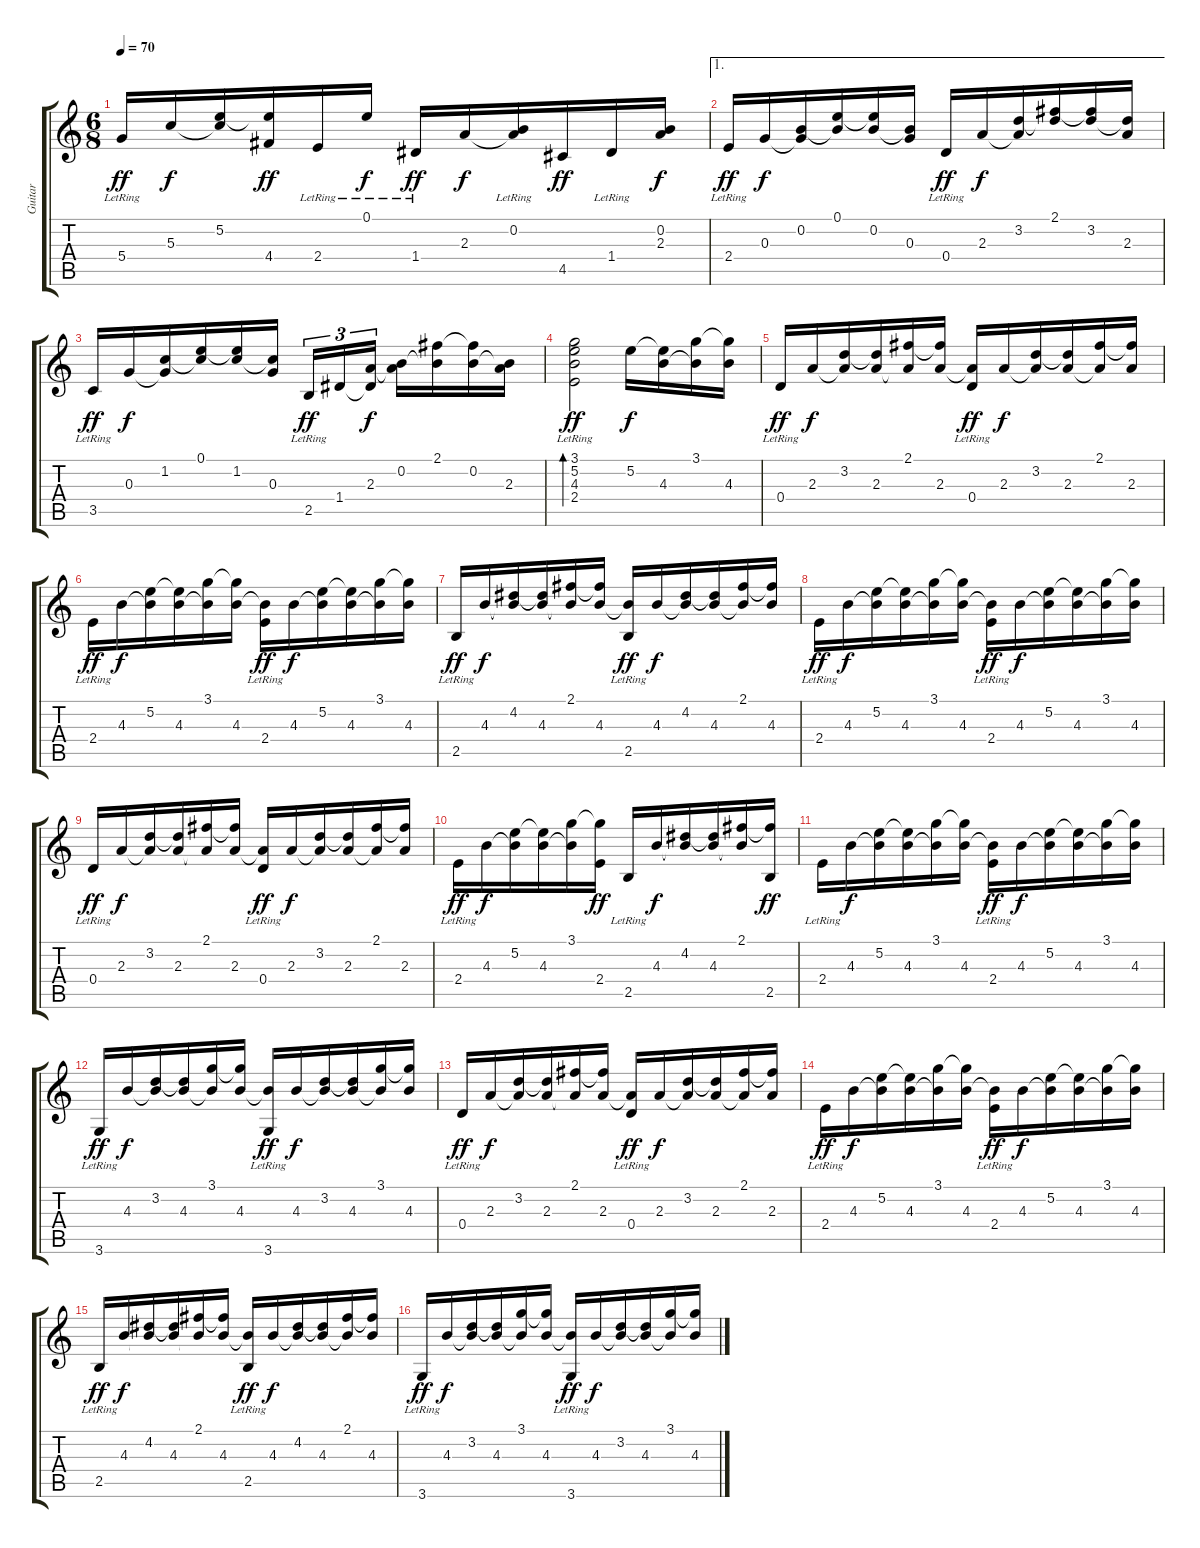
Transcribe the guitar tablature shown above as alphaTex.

\track ("Guitar" "Guitar") {instrument acousticguitarnylon}
\staff {score tabs}
\tuning (E4 B3 G3 D3 A2 E2) {hide}
\ts (6 8)
\tempo 70
\clef g2
\ks c
5.4{lr}.16{dy ff} 5.3.16{dy f} (5.2 5.3{t}).16 (5.2{t} 4.4).16{dy ff} 2.4{lr}.16 0.1{lr}.16{dy f} 1.4{lr}.16{dy ff} 2.3.16{dy f} (0.2{lr} 2.3{t}).16 4.5.16{dy ff} 1.4{lr}.16 (0.2 2.3).16{dy f} |
\ae 1
2.4{lr}.16{dy ff} 0.3.16{dy f} (0.2 0.3{t}).16 (0.1 0.2{t}).16 (0.1{t} 0.2).16 (0.2{t} 0.3).16 0.4{lr}.16{dy ff} 2.3.16{dy f} (3.2 2.3{t}).16 (2.1 3.2{t}).16 (2.1{t} 3.2).16 (3.2{t} 2.3).16 |
3.5{lr}.16{dy ff} 0.3.16{dy f} (1.2 0.3{t}).16 (0.1 1.2{t}).16 (0.1{t} 1.2).16 (1.2{t} 0.3).16 2.5{lr}.16{tu (3 2) dy ff} 1.4.16{tu (3 2)} (2.3 1.4{t}).16{tu (3 2) dy f} (0.2 2.3{t}).16 (2.1 0.2{t}).16 (2.1{t} 0.2).16 (0.2{t} 2.3).16 |
(3.1 5.2 4.3 2.4{lr}).2{bd 120 dy ff} 5.2.16{dy f} (5.2{t} 4.3).16 (3.1 4.3{t}).16 (3.1{t} 4.3).16 |
0.4{lr}.16{dy ff} 2.3.16{dy f} (3.2 2.3{t}).16 (3.2{t} 2.3).16 (2.1 2.3{t}).16 (2.1{t} 2.3).16 (2.3{t} 0.4{lr}).16{dy ff} 2.3.16{dy f} (3.2 2.3{t}).16 (3.2{t} 2.3).16 (2.1 2.3{t}).16 (2.1{t} 2.3).16 |
2.4{lr}.16{dy ff} 4.3.16{dy f} (5.2 4.3{t}).16 (5.2{t} 4.3).16 (3.1 4.3{t}).16 (3.1{t} 4.3).16 (4.3{t} 2.4{lr}).16{dy ff} 4.3.16{dy f} (5.2 4.3{t}).16 (5.2{t} 4.3).16 (3.1 4.3{t}).16 (3.1{t} 4.3).16 |
2.5{lr}.16{dy ff} 4.3.16{dy f} (4.2 4.3{t}).16 (4.2{t} 4.3).16 (2.1 4.3{t}).16 (2.1{t} 4.3).16 (4.3{t} 2.5{lr}).16{dy ff} 4.3.16{dy f} (4.2 4.3{t}).16 (4.2{t} 4.3).16 (2.1 4.3{t}).16 (2.1{t} 4.3).16 |
2.4{lr}.16{dy ff} 4.3.16{dy f} (5.2 4.3{t}).16 (5.2{t} 4.3).16 (3.1 4.3{t}).16 (3.1{t} 4.3).16 (4.3{t} 2.4{lr}).16{dy ff} 4.3.16{dy f} (5.2 4.3{t}).16 (5.2{t} 4.3).16 (3.1 4.3{t}).16 (3.1{t} 4.3).16 |
0.4{lr}.16{dy ff} 2.3.16{dy f} (3.2 2.3{t}).16 (3.2{t} 2.3).16 (2.1 2.3{t}).16 (2.1{t} 2.3).16 (2.3{t} 0.4{lr}).16{dy ff} 2.3.16{dy f} (3.2 2.3{t}).16 (3.2{t} 2.3).16 (2.1 2.3{t}).16 (2.1{t} 2.3).16 |
2.4{lr}.16{dy ff} 4.3.16{dy f} (5.2 4.3{t}).16 (5.2{t} 4.3).16 (3.1 4.3{t}).16 (3.1{t} 2.4).16{dy ff} 2.5{lr}.16 4.3.16{dy f} (4.2 4.3{t}).16 (4.2{t} 4.3).16 (2.1 4.3{t}).16 (2.1{t} 2.5).16{dy ff} |
2.4{lr}.16 4.3.16{dy f} (5.2 4.3{t}).16 (5.2{t} 4.3).16 (3.1 4.3{t}).16 (3.1{t} 4.3).16 (4.3{t} 2.4{lr}).16{dy ff} 4.3.16{dy f} (5.2 4.3{t}).16 (5.2{t} 4.3).16 (3.1 4.3{t}).16 (3.1{t} 4.3).16 |
3.6{lr}.16{dy ff} 4.3.16{dy f} (3.2 4.3{t}).16 (3.2{t} 4.3).16 (3.1 4.3{t}).16 (3.1{t} 4.3).16 (4.3{t} 3.6{lr}).16{dy ff} 4.3.16{dy f} (3.2 4.3{t}).16 (3.2{t} 4.3).16 (3.1 4.3{t}).16 (3.1{t} 4.3).16 |
0.4{lr}.16{dy ff} 2.3.16{dy f} (3.2 2.3{t}).16 (3.2{t} 2.3).16 (2.1 2.3{t}).16 (2.1{t} 2.3).16 (2.3{t} 0.4{lr}).16{dy ff} 2.3.16{dy f} (3.2 2.3{t}).16 (3.2{t} 2.3).16 (2.1 2.3{t}).16 (2.1{t} 2.3).16 |
2.4{lr}.16{dy ff} 4.3.16{dy f} (5.2 4.3{t}).16 (5.2{t} 4.3).16 (3.1 4.3{t}).16 (3.1{t} 4.3).16 (4.3{t} 2.4{lr}).16{dy ff} 4.3.16{dy f} (5.2 4.3{t}).16 (5.2{t} 4.3).16 (3.1 4.3{t}).16 (3.1{t} 4.3).16 |
2.5{lr}.16{dy ff} 4.3.16{dy f} (4.2 4.3{t}).16 (4.2{t} 4.3).16 (2.1 4.3{t}).16 (2.1{t} 4.3).16 (4.3{t} 2.5{lr}).16{dy ff} 4.3.16{dy f} (4.2 4.3{t}).16 (4.2{t} 4.3).16 (2.1 4.3{t}).16 (2.1{t} 4.3).16 |
3.6{lr}.16{dy ff} 4.3.16{dy f} (3.2 4.3{t}).16 (3.2{t} 4.3).16 (3.1 4.3{t}).16 (3.1{t} 4.3).16 (4.3{t} 3.6{lr}).16{dy ff} 4.3.16{dy f} (3.2 4.3{t}).16 (3.2{t} 4.3).16 (3.1 4.3{t}).16 (3.1{t} 4.3).16
